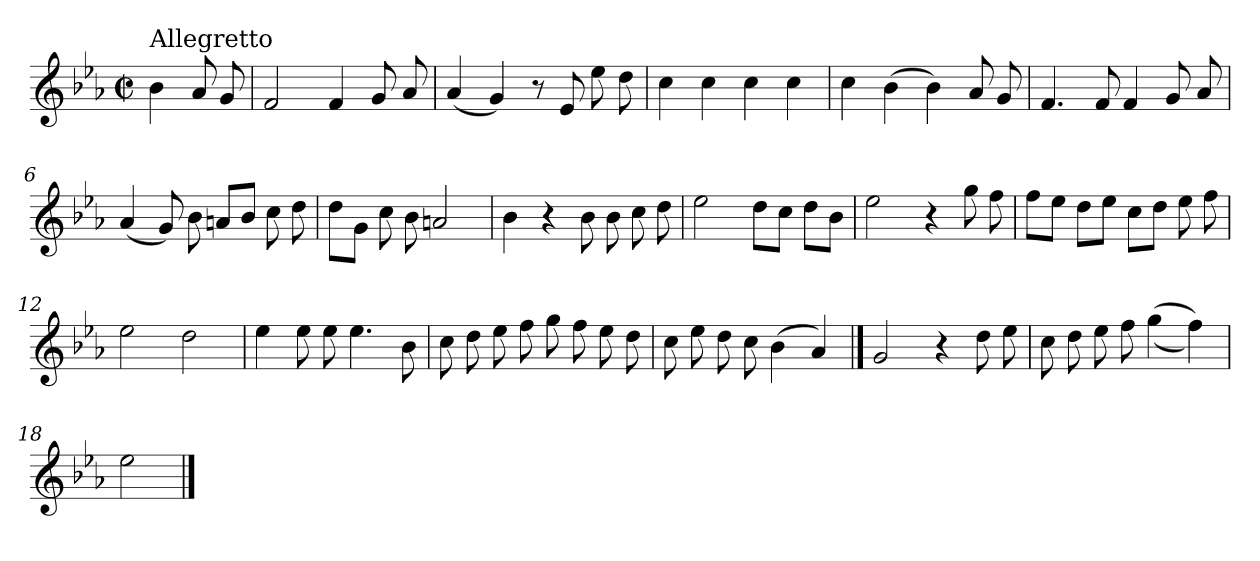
**kern
*part1
*staff1
*clefG2
*k[b-e-a-]
*E-:
*M2/2
*met(c|)
=
!LO:TX:a:t=Allegretto
4b-\
8a-/
8g/
=1
2f/
4f/
8g/
8a-/
=2
(<4a-/
4g/)
8r
8e-/
8ee-\
8dd\
=3
4cc\
4cc\
4cc\
4cc\
=4
4cc\
(>4b-\
4b-\)
8a-/
8g/
!!LO:LB:g=z
=5
4.f/
8f/
4f/
8g/
8a-/
=6
(<4a-/
8g/)
8b-\
8an/L
8b-/J
8cc\
8dd\
=7
8dd\L
8g\J
8cc\
8b-\
2an/
=8
4b-\
4r
8b-\
8b-\
8cc\
8dd\
=9
2ee-\
8dd\L
8cc\J
8dd\L
8b-\J
!!LO:LB:g=z
=10
2ee-\
4r
8gg\
8ff\
=11
8ff\L
8ee-\J
8dd\L
8ee-\J
8cc\L
8dd\J
8ee-\
8ff\
=12
2ee-\
2dd\
=13
4ee-\
8ee-\
8ee-\
4.ee-\
8b-\
=14
8cc\
8dd\
8ee-\
8ff\
8gg\
8ff\
8ee-\
8dd\
!!LO:LB:g=z
=15
8cc\
8ee-\
8dd\
8cc\
(>4b-\
4a-/)
!!LO:LB:g=z
==16
2g/
4r
8dd\
8ee-\
!!LO:LB:g=z
=17
8cc\
8dd\
8ee-\
8ff\
(>(>4gg\
4ff\))
=18
2ee-\
==
*-
